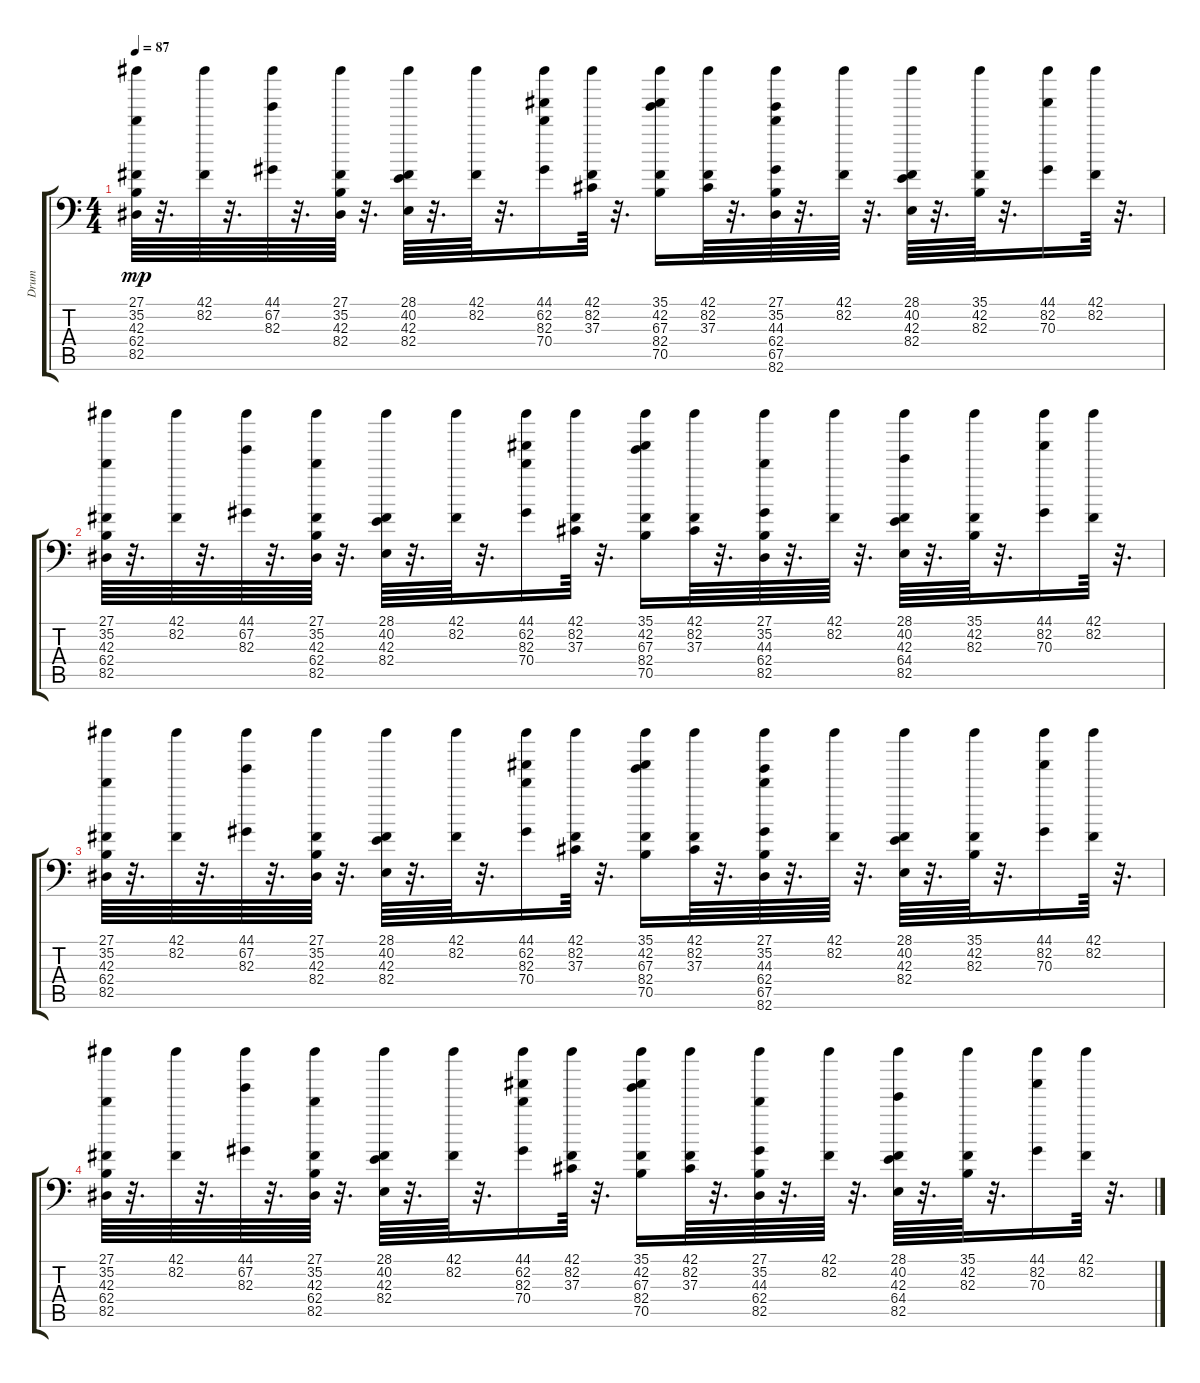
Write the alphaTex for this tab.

\track ("Drum" "Drum") {instrument acousticgrandpiano}
\staff {score tabs}
\tuning (C-1 C-1 C-1 C-1 C-1 C-1) {hide}
\ts (4 4)
\tempo 87
\clef f4
\ks c
(27.1 35.2 42.3 62.4 82.5).64{dy mp} r.32{d} (42.1 82.2).64 r.32{d} (44.1 67.2 82.3).64 r.32{d} (27.1 35.2 42.3 82.4).64 r.32{d} (28.1 40.2 42.3 82.4).64 r.32{d} (42.1 82.2).64 r.32{d} (44.1 62.2 82.3 70.4).16 (42.1 82.2 37.3).64 r.32{d} (35.1 42.2 67.3 82.4 70.5).16 (42.1 82.2 37.3).64 r.32{d} (27.1 35.2 44.3 62.4 67.5 82.6).64 r.32{d} (42.1 82.2).64 r.32{d} (28.1 40.2 42.3 82.4).64 r.32{d} (35.1 42.2 82.3).64 r.32{d} (44.1 82.2 70.3).16 (42.1 82.2).64 r.32{d} |
(27.1 35.2 42.3 62.4 82.5).64 r.32{d} (42.1 82.2).64 r.32{d} (44.1 67.2 82.3).64 r.32{d} (27.1 35.2 42.3 62.4 82.5).64 r.32{d} (28.1 40.2 42.3 82.4).64 r.32{d} (42.1 82.2).64 r.32{d} (44.1 62.2 82.3 70.4).16 (42.1 82.2 37.3).64 r.32{d} (35.1 42.2 67.3 82.4 70.5).16 (42.1 82.2 37.3).64 r.32{d} (27.1 35.2 44.3 62.4 82.5).64 r.32{d} (42.1 82.2).64 r.32{d} (28.1 40.2 42.3 64.4 82.5).64 r.32{d} (35.1 42.2 82.3).64 r.32{d} (44.1 82.2 70.3).16 (42.1 82.2).64 r.32{d} |
(27.1 35.2 42.3 62.4 82.5).64 r.32{d} (42.1 82.2).64 r.32{d} (44.1 67.2 82.3).64 r.32{d} (27.1 35.2 42.3 82.4).64 r.32{d} (28.1 40.2 42.3 82.4).64 r.32{d} (42.1 82.2).64 r.32{d} (44.1 62.2 82.3 70.4).16 (42.1 82.2 37.3).64 r.32{d} (35.1 42.2 67.3 82.4 70.5).16 (42.1 82.2 37.3).64 r.32{d} (27.1 35.2 44.3 62.4 67.5 82.6).64 r.32{d} (42.1 82.2).64 r.32{d} (28.1 40.2 42.3 82.4).64 r.32{d} (35.1 42.2 82.3).64 r.32{d} (44.1 82.2 70.3).16 (42.1 82.2).64 r.32{d} |
(27.1 35.2 42.3 62.4 82.5).64 r.32{d} (42.1 82.2).64 r.32{d} (44.1 67.2 82.3).64 r.32{d} (27.1 35.2 42.3 62.4 82.5).64 r.32{d} (28.1 40.2 42.3 82.4).64 r.32{d} (42.1 82.2).64 r.32{d} (44.1 62.2 82.3 70.4).16 (42.1 82.2 37.3).64 r.32{d} (35.1 42.2 67.3 82.4 70.5).16 (42.1 82.2 37.3).64 r.32{d} (27.1 35.2 44.3 62.4 82.5).64 r.32{d} (42.1 82.2).64 r.32{d} (28.1 40.2 42.3 64.4 82.5).64 r.32{d} (35.1 42.2 82.3).64 r.32{d} (44.1 82.2 70.3).16 (42.1 82.2).64 r.32{d}
